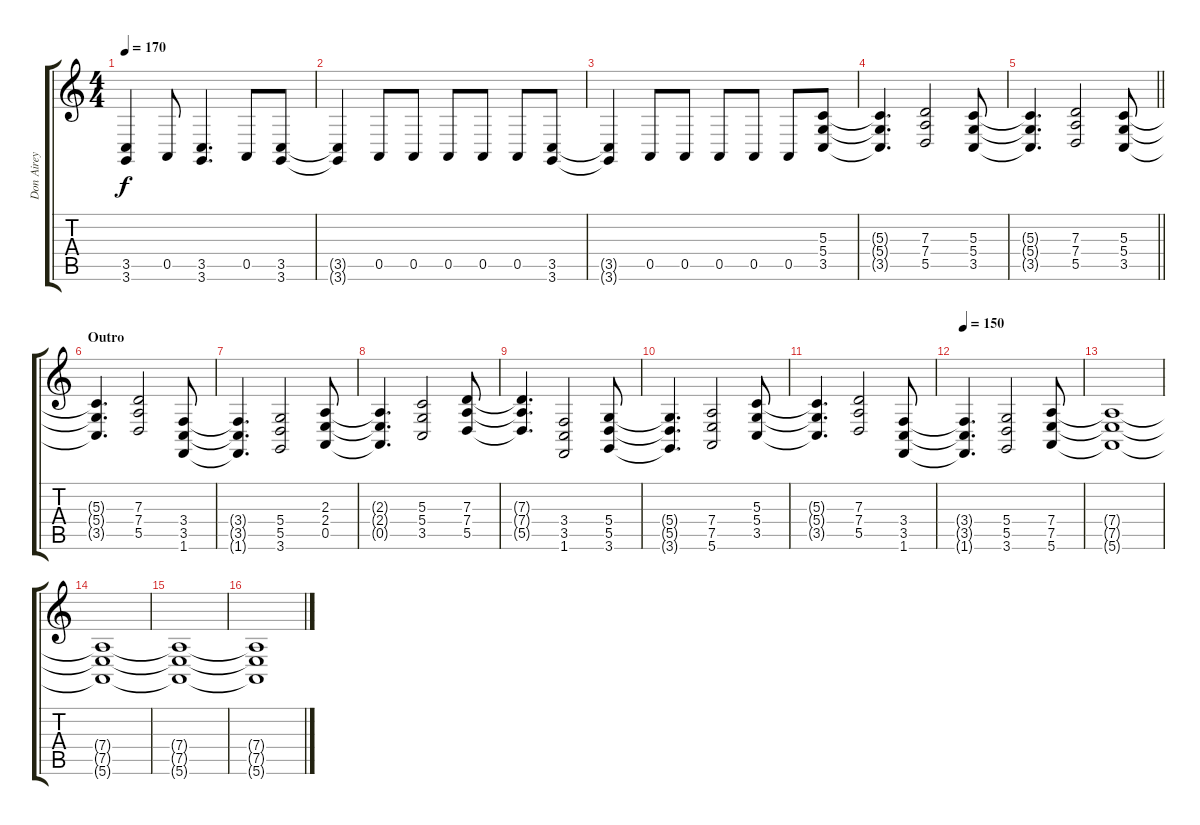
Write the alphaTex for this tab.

\track ("Don Airey - Left Hand" "Don Airey ") {instrument drawbarorgan}
\staff {score tabs}
\tuning (E4 B3 G3 D3 A2 E2) {hide}
\ts (4 4)
\tempo 170
\clef g2
\ks c
(3.5{t} 3.6{t}).4{dy f} 0.5.8 (3.5 3.6).4{d} 0.5.8 (3.5 3.6).8 |
(3.5{t} 3.6{t}).4 0.5.8 0.5.8 0.5.8 0.5.8 0.5.8 (3.5 3.6).8 |
(3.5{t} 3.6{t}).4 0.5.8 0.5.8 0.5.8 0.5.8 0.5.8 (5.3 5.4 3.5).8 |
(5.3{t} 5.4{t} 3.5{t}).4{d} (7.3 7.4 5.5).2 (5.3 5.4 3.5).8 |
\barLineRight lightlight
(5.3{t} 5.4{t} 3.5{t}).4{d} (7.3 7.4 5.5).2 (5.3 5.4 3.5).8 |
\section ("" "Outro")
(5.3{t} 5.4{t} 3.5{t}).4{d} (7.3 7.4 5.5).2 (3.4 3.5 1.6).8 |
(3.4{t} 3.5{t} 1.6{t}).4{d} (5.4 5.5 3.6).2 (2.3 2.4 0.5).8 |
(2.3{t} 2.4{t} 0.5{t}).4{d} (5.3 5.4 3.5).2 (7.3 7.4 5.5).8 |
(7.3{t} 7.4{t} 5.5{t}).4{d} (3.4 3.5 1.6).2 (5.4 5.5 3.6).8 |
(5.4{t} 5.5{t} 3.6{t}).4{d} (7.4 7.5 5.6).2 (5.3 5.4 3.5).8 |
(5.3{t} 5.4{t} 3.5{t}).4{d} (7.3 7.4 5.5).2 (3.4 3.5 1.6).8 |
\tempo 150
(3.4{t} 3.5{t} 1.6{t}).4{d} (5.4 5.5 3.6).2 (7.4 7.5 5.6).8 |
(7.4{t} 7.5{t} 5.6{t}).1 |
(7.4{t} 7.5{t} 5.6{t}).1 |
(7.4{t} 7.5{t} 5.6{t}).1 |
(7.4{t} 7.5{t} 5.6{t}).1
